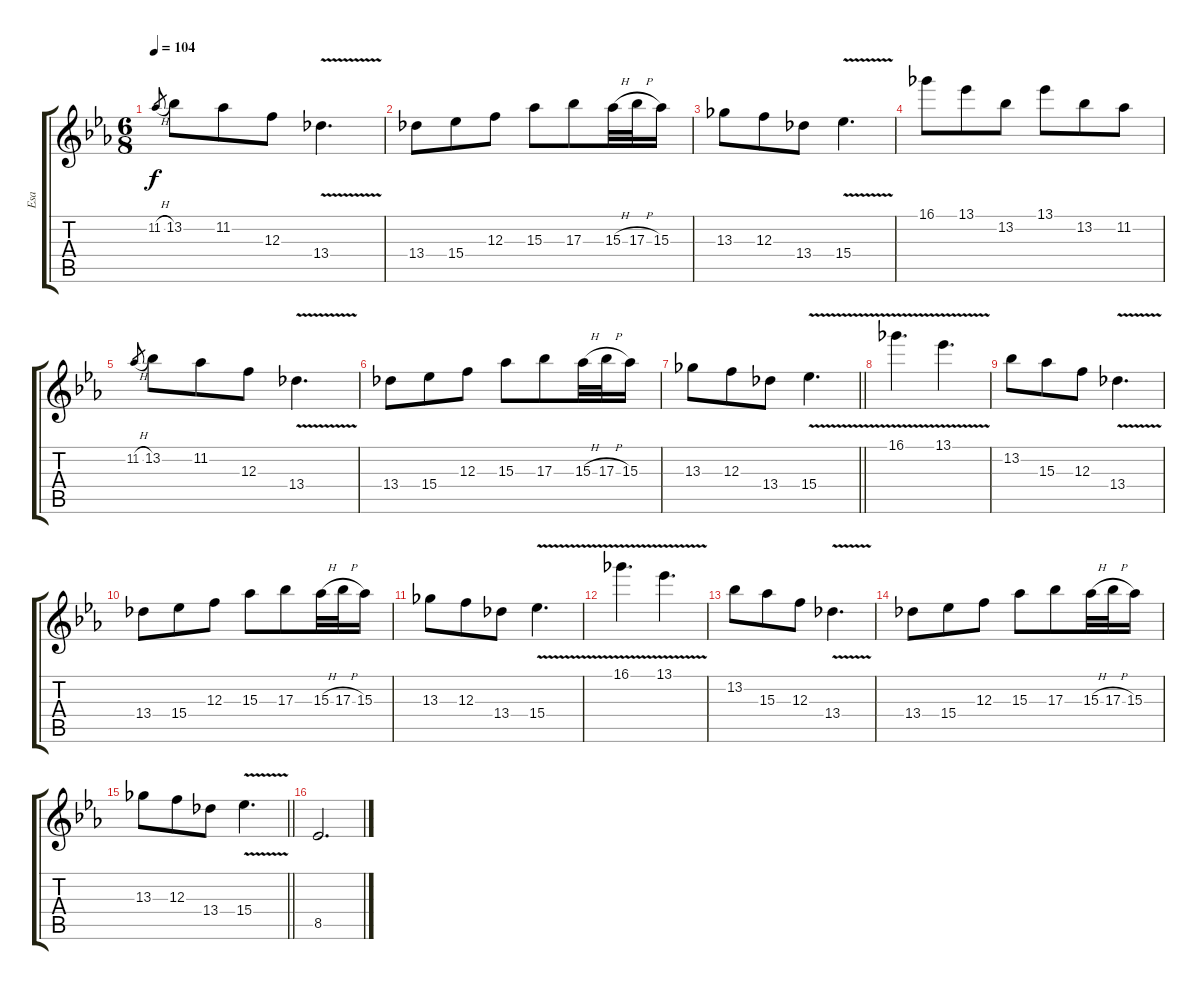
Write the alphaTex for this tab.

\track ("Esa" "Esa") {instrument overdrivenguitar}
\staff {score tabs}
\tuning (D4 A3 F3 C3 G2 D2) {hide}
\ts (6 8)
\tempo 104
\clef g2
\ks eb
11.2{h}.8{gr dy f} 13.2.8 11.2.8 12.3.8 13.4{v}.4{d} |
13.4.8 15.4.8 12.3.8 15.3.8 17.3.8 15.3{h}.32 17.3{h}.32 15.3.16 |
13.3.8 12.3.8 13.4.8 15.4{v}.4{d} |
16.1.8 13.1.8 13.2.8 13.1.8 13.2.8 11.2.8 |
11.2{h}.8{gr} 13.2.8 11.2.8 12.3.8 13.4{v}.4{d} |
13.4.8 15.4.8 12.3.8 15.3.8 17.3.8 15.3{h}.32 17.3{h}.32 15.3.16 |
\barLineRight lightlight
13.3.8 12.3.8 13.4.8 15.4{v}.4{d} |
16.1{v}.4{d} 13.1{v}.4{d} |
13.2.8 15.3.8 12.3.8 13.4{v}.4{d} |
13.4.8 15.4.8 12.3.8 15.3.8 17.3.8 15.3{h}.32 17.3{h}.32 15.3.16 |
13.3.8 12.3.8 13.4.8 15.4{v}.4{d} |
16.1{v}.4{d} 13.1{v}.4{d} |
13.2.8 15.3.8 12.3.8 13.4{v}.4{d} |
13.4.8 15.4.8 12.3.8 15.3.8 17.3.8 15.3{h}.32 17.3{h}.32 15.3.16 |
\barLineRight lightlight
13.3.8 12.3.8 13.4.8 15.4{v}.4{d} |
8.5.2{d}
